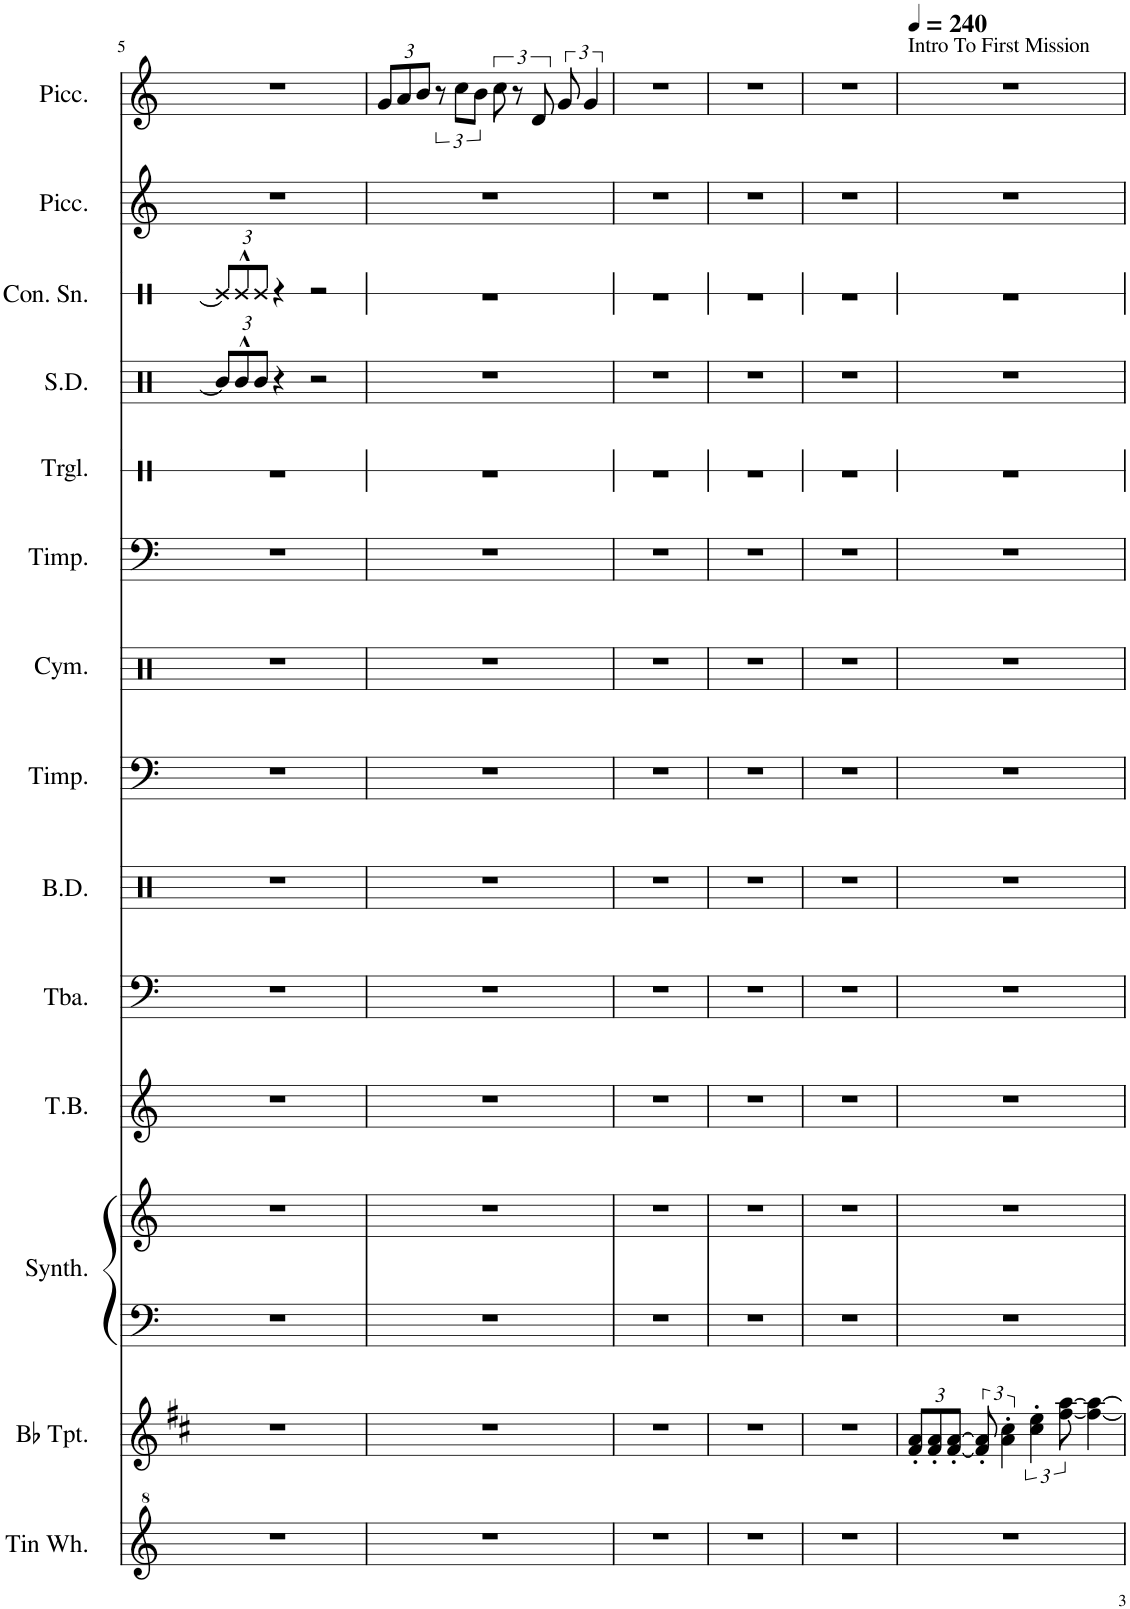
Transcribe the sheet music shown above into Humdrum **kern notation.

**kern	**kern	**kern	**kern	**kern	**kern	**kern	**kern	**kern	**kern	**kern	**kern	**kern	**kern	**kern
*part14	*part13	*part12	*part12	*part11	*part10	*part9	*part8	*part7	*part6	*part5	*part4	*part3	*part2	*part1
*staff15	*staff14	*staff13	*staff12	*staff11	*staff10	*staff9	*staff8	*staff7	*staff6	*staff5	*staff4	*staff3	*staff2	*staff1
*I"Tin Whistle	*I"Bb Trumpet	*I"Effect Synthesiser	*	*I"Tubular Bells	*I"Tuba	*I"Bass Drums	*I"Timpani	*I"Cymbals	*I"Timpani	*I"Triangle	*I"Snare Drum	*I"Concert Snare Drum	*I"Piccolo	*I"Piccolo
*I'Tin Wh.	*I'Bb Tpt.	*I'Synth.	*	*I'T.B.	*I'Tba.	*I'B.D.	*I'Timp.	*I'Cym.	*I'Timp.	*I'Trgl.	*I'S.D.	*I'Con. Sn.	*I'Picc.	*I'Picc.
!!LO:PB:g=z
*clefG^2	*clefG2	*clefF4	*clefG2	*clefG2	*clefF4	*clefX	*clefF4	*clefX	*clefF4	*clefX	*clefX	*clefX	*clefG2	*clefG2
*	*Trd1c2	*	*	*	*	*	*	*	*	*	*	*	*Trd-7c-12	*Trd-7c-12
*k[]	*k[f#c#]	*k[]	*k[]	*k[]	*k[]	*k[]	*k[]	*k[]	*k[]	*k[]	*k[]	*k[]	*k[]	*k[]
*M4/4	*M4/4	*M4/4	*M4/4	*M4/4	*M4/4	*M4/4	*M4/4	*M4/4	*M4/4	*M4/4	*M4/4	*M4/4	*M4/4	*M4/4
*	*	*	*	*	*	*	*	*	*	*	*Xbrackettup	*Xbrackettup	*	*
=5	=5	=5	=5	=5	=5	=5	=5	=5	=5	=5	=5	=5	=5	=5
1r	1r	1r	1r	1r	1r	1r	1r	1r	1r	1r	12R/L]	12Re/L]	1r	1r
.	.	.	.	.	.	.	.	.	.	.	12R^^/	12Re^^/	.	.
.	.	.	.	.	.	.	.	.	.	.	12R/J	12Re/J	.	.
.	.	.	.	.	.	.	.	.	.	.	4r	4r	.	.
.	.	.	.	.	.	.	.	.	.	.	2r	2r	.	.
=6	=6	=6	=6	=6	=6	=6	=6	=6	=6	=6	=6	=6	=6	=6
*	*	*	*	*	*	*	*	*	*	*	*	*	*	*Xbrackettup
1r	1r	1r	1r	1r	1r	1r	1r	1r	1r	1r	1r	1r	1r	12g/L
.	.	.	.	.	.	.	.	.	.	.	.	.	.	12a/
.	.	.	.	.	.	.	.	.	.	.	.	.	.	12b/J
*	*	*	*	*	*	*	*	*	*	*	*	*	*	*brackettup
.	.	.	.	.	.	.	.	.	.	.	.	.	.	12r
.	.	.	.	.	.	.	.	.	.	.	.	.	.	12cc\L
.	.	.	.	.	.	.	.	.	.	.	.	.	.	12b\J
.	.	.	.	.	.	.	.	.	.	.	.	.	.	12cc\
.	.	.	.	.	.	.	.	.	.	.	.	.	.	12r
.	.	.	.	.	.	.	.	.	.	.	.	.	.	12d/
.	.	.	.	.	.	.	.	.	.	.	.	.	.	12g/
.	.	.	.	.	.	.	.	.	.	.	.	.	.	6g/
=7	=7	=7	=7	=7	=7	=7	=7	=7	=7	=7	=7	=7	=7	=7
1r	1r	1r	1r	1r	1r	1r	1r	1r	1r	1r	1r	1r	1r	1r
=8	=8	=8	=8	=8	=8	=8	=8	=8	=8	=8	=8	=8	=8	=8
1r	1r	1r	1r	1r	1r	1r	1r	1r	1r	1r	1r	1r	1r	1r
=9	=9	=9	=9	=9	=9	=9	=9	=9	=9	=9	=9	=9	=9	=9
1r	1r	1r	1r	1r	1r	1r	1r	1r	1r	1r	1r	1r	1r	1r
=10	=10	=10	=10	=10	=10	=10	=10	=10	=10	=10	=10	=10	=10	=10
*	*Xbrackettup	*	*	*	*	*	*	*	*	*	*	*	*	*
*	*	*	*	*	*	*	*	*	*	*	*	*	*	*MM240
!	!	!	!	!	!	!	!	!	!	!	!	!	!	!LO:TX:a:t=Intro To First Mission
1r	12f#/' 12a/'L	1r	1r	1r	1r	1r	1r	1r	1r	1r	1r	1r	1r	1r
.	12f#/' 12a/'	.	.	.	.	.	.	.	.	.	.	.	.	.
.	[12f#/' [12a/'J	.	.	.	.	.	.	.	.	.	.	.	.	.
*	*brackettup	*	*	*	*	*	*	*	*	*	*	*	*	*
.	12f#/]' 12a/]'	.	.	.	.	.	.	.	.	.	.	.	.	.
.	6a\' 6cc#\'	.	.	.	.	.	.	.	.	.	.	.	.	.
.	6cc#\' 6ee\'	.	.	.	.	.	.	.	.	.	.	.	.	.
.	[12ff#\ [12aa\	.	.	.	.	.	.	.	.	.	.	.	.	.
.	4ff#\_ 4aa\_	.	.	.	.	.	.	.	.	.	.	.	.	.
=	=	=	=	=	=	=	=	=	=	=	=	=	=	=
*-	*-	*-	*-	*-	*-	*-	*-	*-	*-	*-	*-	*-	*-	*-
